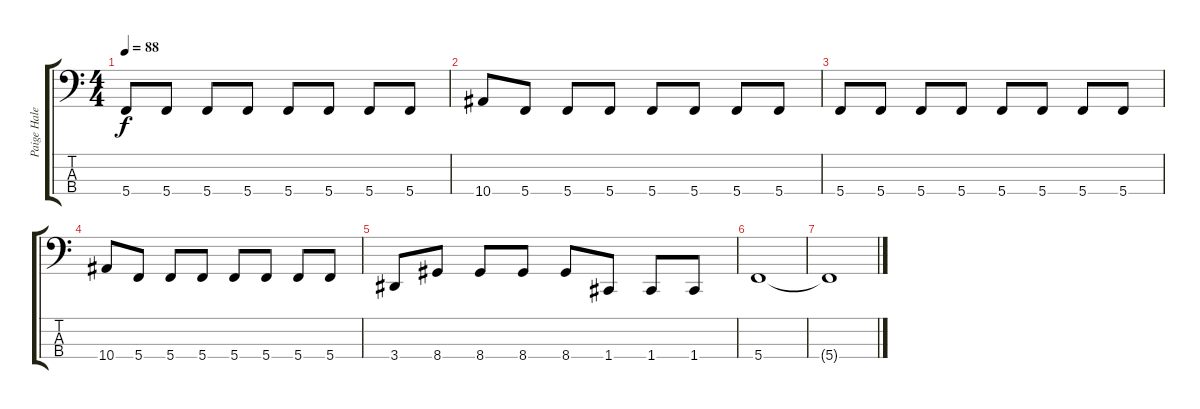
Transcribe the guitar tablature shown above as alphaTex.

\track ("Paige Haley - Bass" "Paige Hale") {instrument electricbassfinger}
\staff {score tabs}
\tuning (F2 C2 G1 C1) {hide}
\ts (4 4)
\tempo 88
\clef f4
\ks c
5.4.8{dy f} 5.4.8 5.4.8 5.4.8 5.4.8 5.4.8 5.4.8 5.4.8 |
10.4.8 5.4.8 5.4.8 5.4.8 5.4.8 5.4.8 5.4.8 5.4.8 |
5.4.8 5.4.8 5.4.8 5.4.8 5.4.8 5.4.8 5.4.8 5.4.8 |
10.4.8 5.4.8 5.4.8 5.4.8 5.4.8 5.4.8 5.4.8 5.4.8 |
3.4.8 8.4.8 8.4.8 8.4.8 8.4.8 1.4.8 1.4.8 1.4.8 |
5.4.1{volume 0} |
5.4{t}.1
